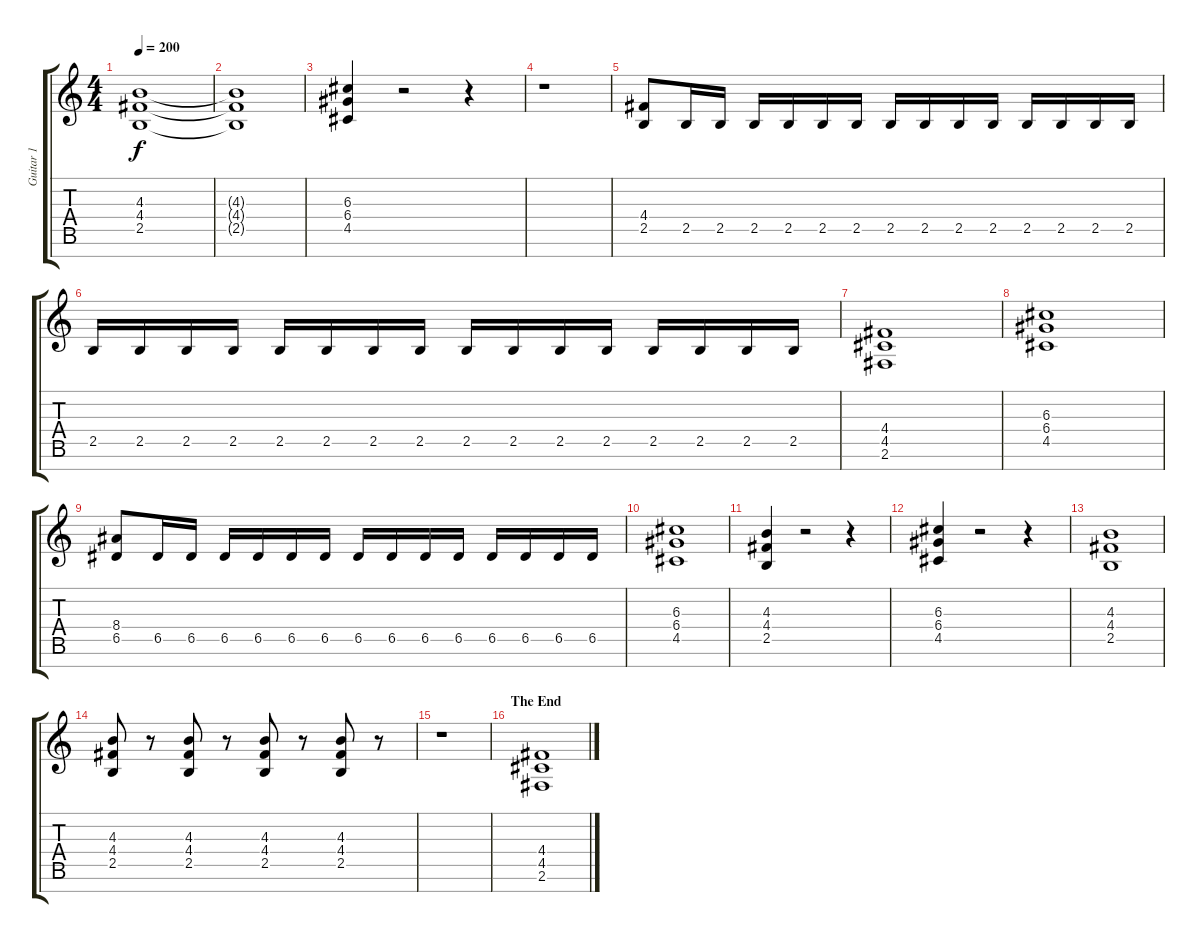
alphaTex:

\track ("Guitar 1" "Guitar 1") {instrument overdrivenguitar}
\staff {score tabs}
\tuning (E4 B3 G3 D3 A2 E2 B1) {hide}
\ts (4 4)
\tempo 200
\clef g2
\ks c
(4.3 4.4 2.5).1{dy f} |
(4.3{t} 4.4{t} 2.5{t}).1 |
(6.3 6.4 4.5).4 r.2 r.4 |
r.1 |
\section ("" "")
(4.4 2.5).8 2.5.16 2.5.16 2.5.16 2.5.16 2.5.16 2.5.16 2.5.16 2.5.16 2.5.16 2.5.16 2.5.16 2.5.16 2.5.16 2.5.16 |
2.5.16 2.5.16 2.5.16 2.5.16 2.5.16 2.5.16 2.5.16 2.5.16 2.5.16 2.5.16 2.5.16 2.5.16 2.5.16 2.5.16 2.5.16 2.5.16 |
(4.4 4.5 2.6).1 |
(6.3 6.4 4.5).1 |
(8.4 6.5).8 6.5.16 6.5.16 6.5.16 6.5.16 6.5.16 6.5.16 6.5.16 6.5.16 6.5.16 6.5.16 6.5.16 6.5.16 6.5.16 6.5.16 |
(6.3 6.4 4.5).1 |
(4.3 4.4 2.5).4 r.2 r.4 |
(6.3 6.4 4.5).4 r.2 r.4 |
(4.3 4.4 2.5).1 |
(4.3 4.4 2.5).8 r.8 (4.3 4.4 2.5).8 r.8 (4.3 4.4 2.5).8 r.8 (4.3 4.4 2.5).8 r.8 |
r.1 |
\section ("" "The End")
(4.4 4.5 2.6).1
